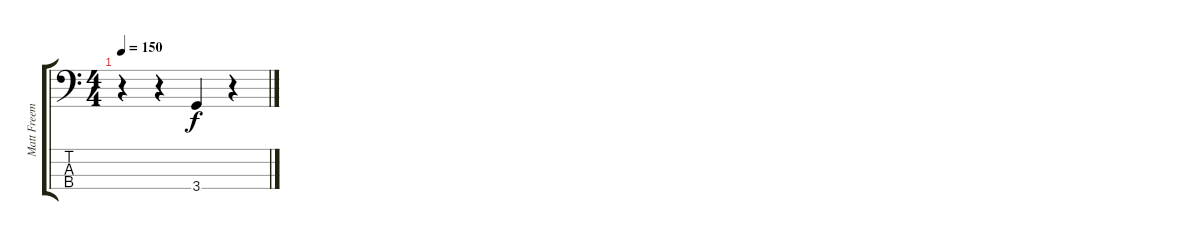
\track ("Matt Freeman" "Matt Freem") {instrument electricbasspick}
\staff {score tabs}
\tuning (G2 D2 A1 E1) {hide}
\ts (4 4)
\tempo 150
\clef f4
\ks c
r.4{dy f} r.4 3.4.4 r.4
